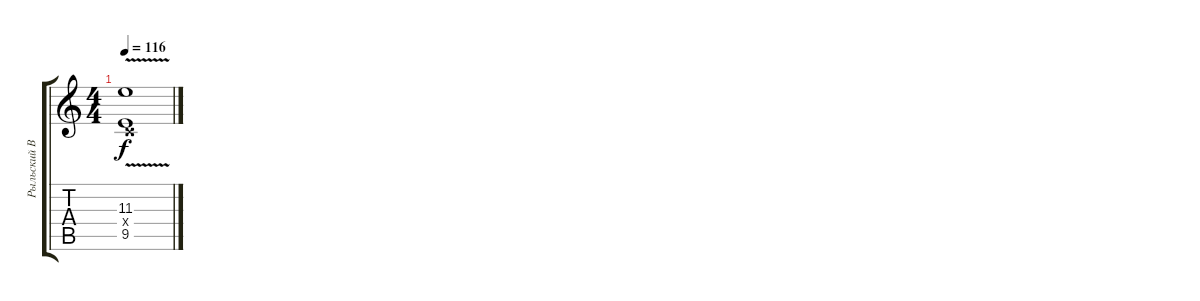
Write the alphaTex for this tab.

\track ("Рыльский Владислав" "Рыльский В") {instrument distortionguitar}
\staff {score tabs}
\tuning (D4 A3 F3 C3 G2 C2) {hide}
\ts (4 4)
\tempo 116
\clef g2
\ks c
(11.3{v} 0.4{x} 9.5).1{dy f}
